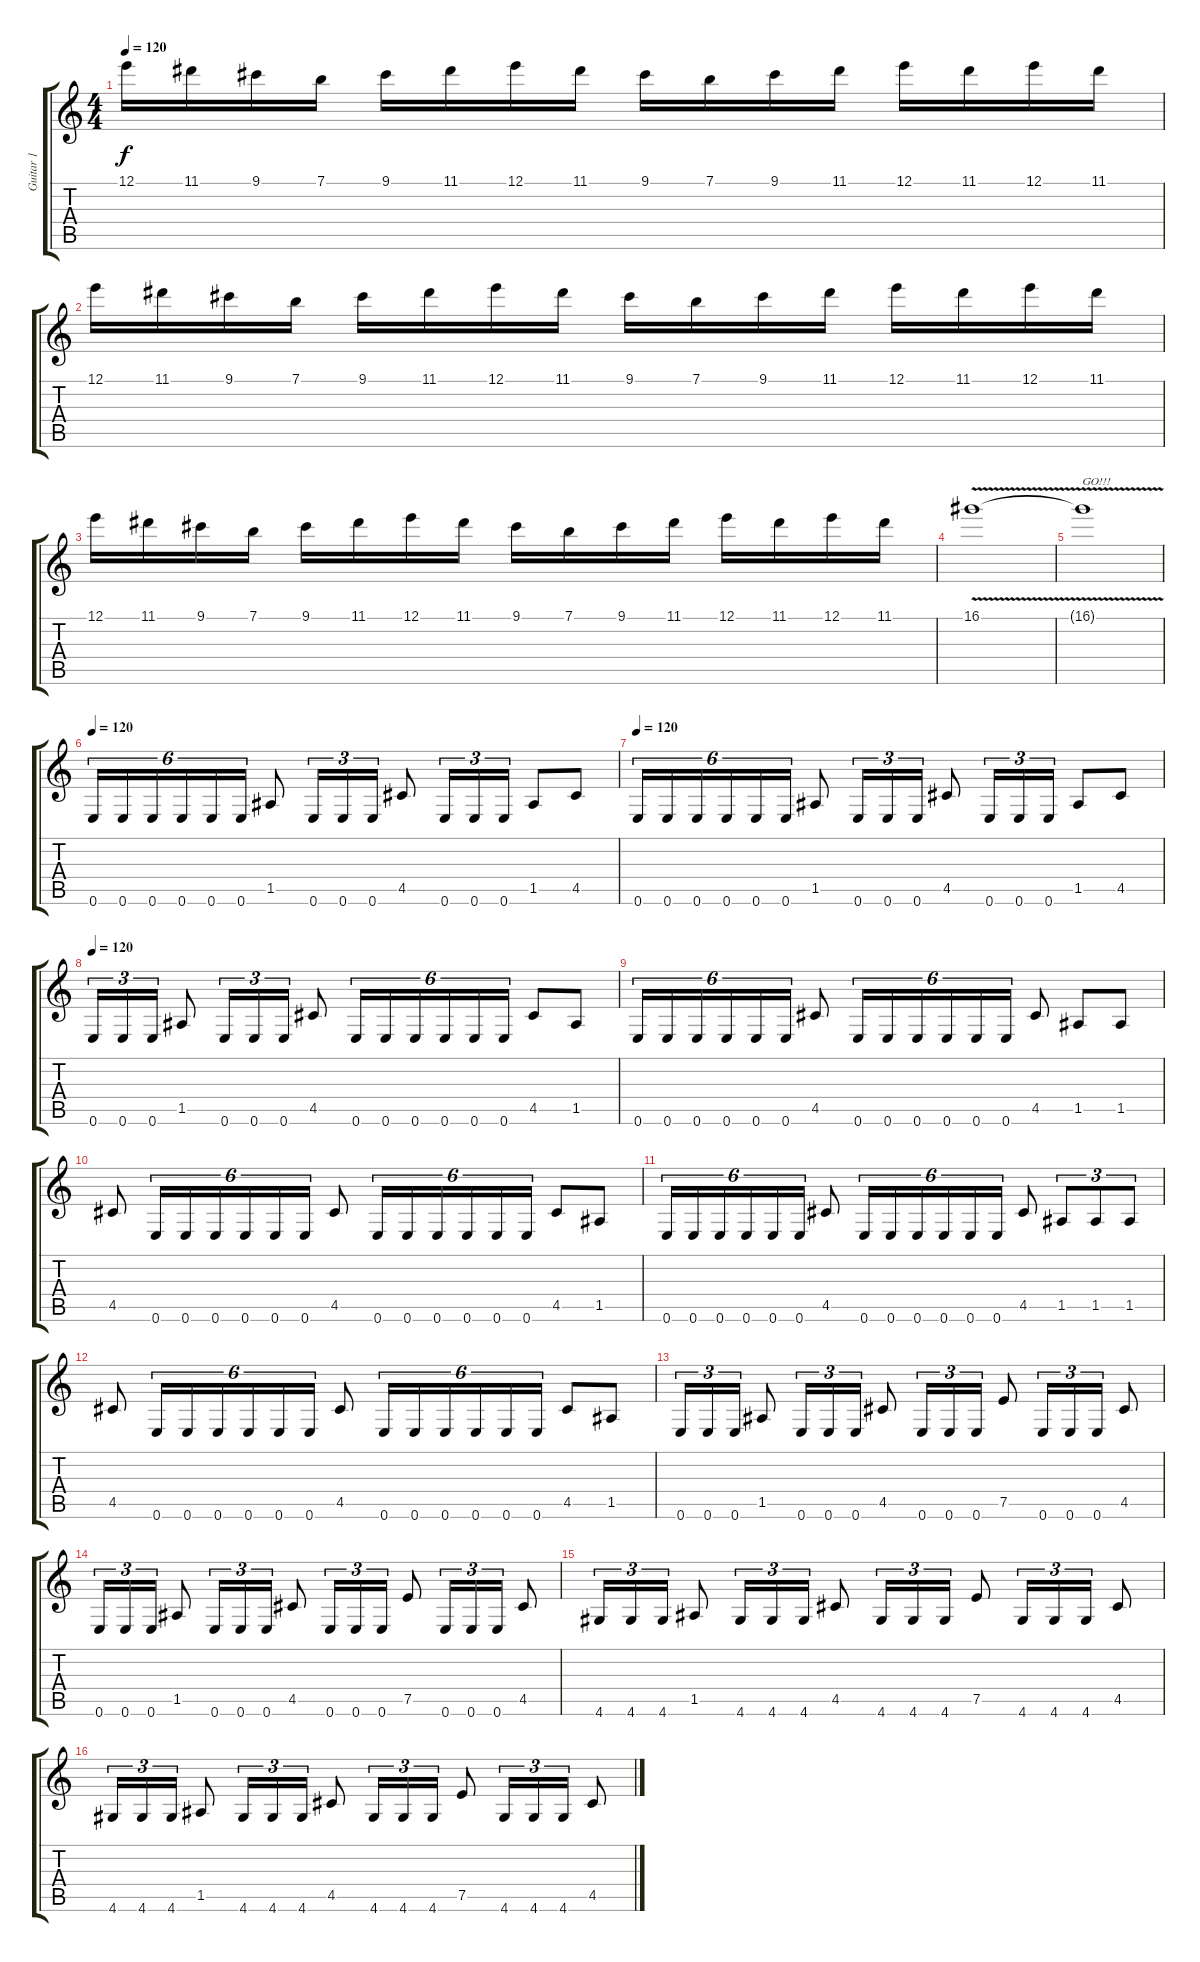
\track ("Guitar 1" "Guitar 1") {instrument distortionguitar}
\staff {score tabs}
\tuning (E4 B3 G3 D3 A2 E2) {hide}
\ts (4 4)
\tempo 120
\clef g2
\ks c
12.1.16{dy f} 11.1.16 9.1.16 7.1.16 9.1.16 11.1.16 12.1.16 11.1.16 9.1.16 7.1.16 9.1.16 11.1.16 12.1.16 11.1.16 12.1.16 11.1.16 |
12.1.16 11.1.16 9.1.16 7.1.16 9.1.16 11.1.16 12.1.16 11.1.16 9.1.16 7.1.16 9.1.16 11.1.16 12.1.16 11.1.16 12.1.16 11.1.16 |
12.1.16 11.1.16 9.1.16 7.1.16 9.1.16 11.1.16 12.1.16 11.1.16 9.1.16 7.1.16 9.1.16 11.1.16 12.1.16 11.1.16 12.1.16 11.1.16 |
16.1{v}.1 |
16.1{t}.1{txt "GO!!!"} |
\tempo 120
0.6.16{tu (6 4)} 0.6.16{tu (6 4)} 0.6.16{tu (6 4)} 0.6.16{tu (6 4)} 0.6.16{tu (6 4)} 0.6.16{tu (6 4)} 1.5.8 0.6.16{tu (3 2)} 0.6.16{tu (3 2)} 0.6.16{tu (3 2)} 4.5.8 0.6.16{tu (3 2)} 0.6.16{tu (3 2)} 0.6.16{tu (3 2)} 1.5.8 4.5.8 |
\tempo 120
0.6.16{tu (6 4)} 0.6.16{tu (6 4)} 0.6.16{tu (6 4)} 0.6.16{tu (6 4)} 0.6.16{tu (6 4)} 0.6.16{tu (6 4)} 1.5.8 0.6.16{tu (3 2)} 0.6.16{tu (3 2)} 0.6.16{tu (3 2)} 4.5.8 0.6.16{tu (3 2)} 0.6.16{tu (3 2)} 0.6.16{tu (3 2)} 1.5.8 4.5.8 |
\tempo 120
0.6.16{tu (3 2)} 0.6.16{tu (3 2)} 0.6.16{tu (3 2)} 1.5.8 0.6.16{tu (3 2)} 0.6.16{tu (3 2)} 0.6.16{tu (3 2)} 4.5.8 0.6.16{tu (6 4)} 0.6.16{tu (6 4)} 0.6.16{tu (6 4)} 0.6.16{tu (6 4)} 0.6.16{tu (6 4)} 0.6.16{tu (6 4)} 4.5.8 1.5.8 |
0.6.16{tu (6 4)} 0.6.16{tu (6 4)} 0.6.16{tu (6 4)} 0.6.16{tu (6 4)} 0.6.16{tu (6 4)} 0.6.16{tu (6 4)} 4.5.8 0.6.16{tu (6 4)} 0.6.16{tu (6 4)} 0.6.16{tu (6 4)} 0.6.16{tu (6 4)} 0.6.16{tu (6 4)} 0.6.16{tu (6 4)} 4.5.8 1.5.8 1.5.8 |
4.5.8 0.6.16{tu (6 4)} 0.6.16{tu (6 4)} 0.6.16{tu (6 4)} 0.6.16{tu (6 4)} 0.6.16{tu (6 4)} 0.6.16{tu (6 4)} 4.5.8 0.6.16{tu (6 4)} 0.6.16{tu (6 4)} 0.6.16{tu (6 4)} 0.6.16{tu (6 4)} 0.6.16{tu (6 4)} 0.6.16{tu (6 4)} 4.5.8 1.5.8 |
0.6.16{tu (6 4)} 0.6.16{tu (6 4)} 0.6.16{tu (6 4)} 0.6.16{tu (6 4)} 0.6.16{tu (6 4)} 0.6.16{tu (6 4)} 4.5.8 0.6.16{tu (6 4)} 0.6.16{tu (6 4)} 0.6.16{tu (6 4)} 0.6.16{tu (6 4)} 0.6.16{tu (6 4)} 0.6.16{tu (6 4)} 4.5.8 1.5.8{tu (3 2)} 1.5.8{tu (3 2)} 1.5.8{tu (3 2)} |
4.5.8 0.6.16{tu (6 4)} 0.6.16{tu (6 4)} 0.6.16{tu (6 4)} 0.6.16{tu (6 4)} 0.6.16{tu (6 4)} 0.6.16{tu (6 4)} 4.5.8 0.6.16{tu (6 4)} 0.6.16{tu (6 4)} 0.6.16{tu (6 4)} 0.6.16{tu (6 4)} 0.6.16{tu (6 4)} 0.6.16{tu (6 4)} 4.5.8 1.5.8 |
0.6.16{tu (3 2)} 0.6.16{tu (3 2)} 0.6.16{tu (3 2)} 1.5.8 0.6.16{tu (3 2)} 0.6.16{tu (3 2)} 0.6.16{tu (3 2)} 4.5.8 0.6.16{tu (3 2)} 0.6.16{tu (3 2)} 0.6.16{tu (3 2)} 7.5.8 0.6.16{tu (3 2)} 0.6.16{tu (3 2)} 0.6.16{tu (3 2)} 4.5.8 |
0.6.16{tu (3 2)} 0.6.16{tu (3 2)} 0.6.16{tu (3 2)} 1.5.8 0.6.16{tu (3 2)} 0.6.16{tu (3 2)} 0.6.16{tu (3 2)} 4.5.8 0.6.16{tu (3 2)} 0.6.16{tu (3 2)} 0.6.16{tu (3 2)} 7.5.8 0.6.16{tu (3 2)} 0.6.16{tu (3 2)} 0.6.16{tu (3 2)} 4.5.8 |
4.6.16{tu (3 2)} 4.6.16{tu (3 2)} 4.6.16{tu (3 2)} 1.5.8 4.6.16{tu (3 2)} 4.6.16{tu (3 2)} 4.6.16{tu (3 2)} 4.5.8 4.6.16{tu (3 2)} 4.6.16{tu (3 2)} 4.6.16{tu (3 2)} 7.5.8 4.6.16{tu (3 2)} 4.6.16{tu (3 2)} 4.6.16{tu (3 2)} 4.5.8 |
4.6.16{tu (3 2)} 4.6.16{tu (3 2)} 4.6.16{tu (3 2)} 1.5.8 4.6.16{tu (3 2)} 4.6.16{tu (3 2)} 4.6.16{tu (3 2)} 4.5.8 4.6.16{tu (3 2)} 4.6.16{tu (3 2)} 4.6.16{tu (3 2)} 7.5.8 4.6.16{tu (3 2)} 4.6.16{tu (3 2)} 4.6.16{tu (3 2)} 4.5.8
